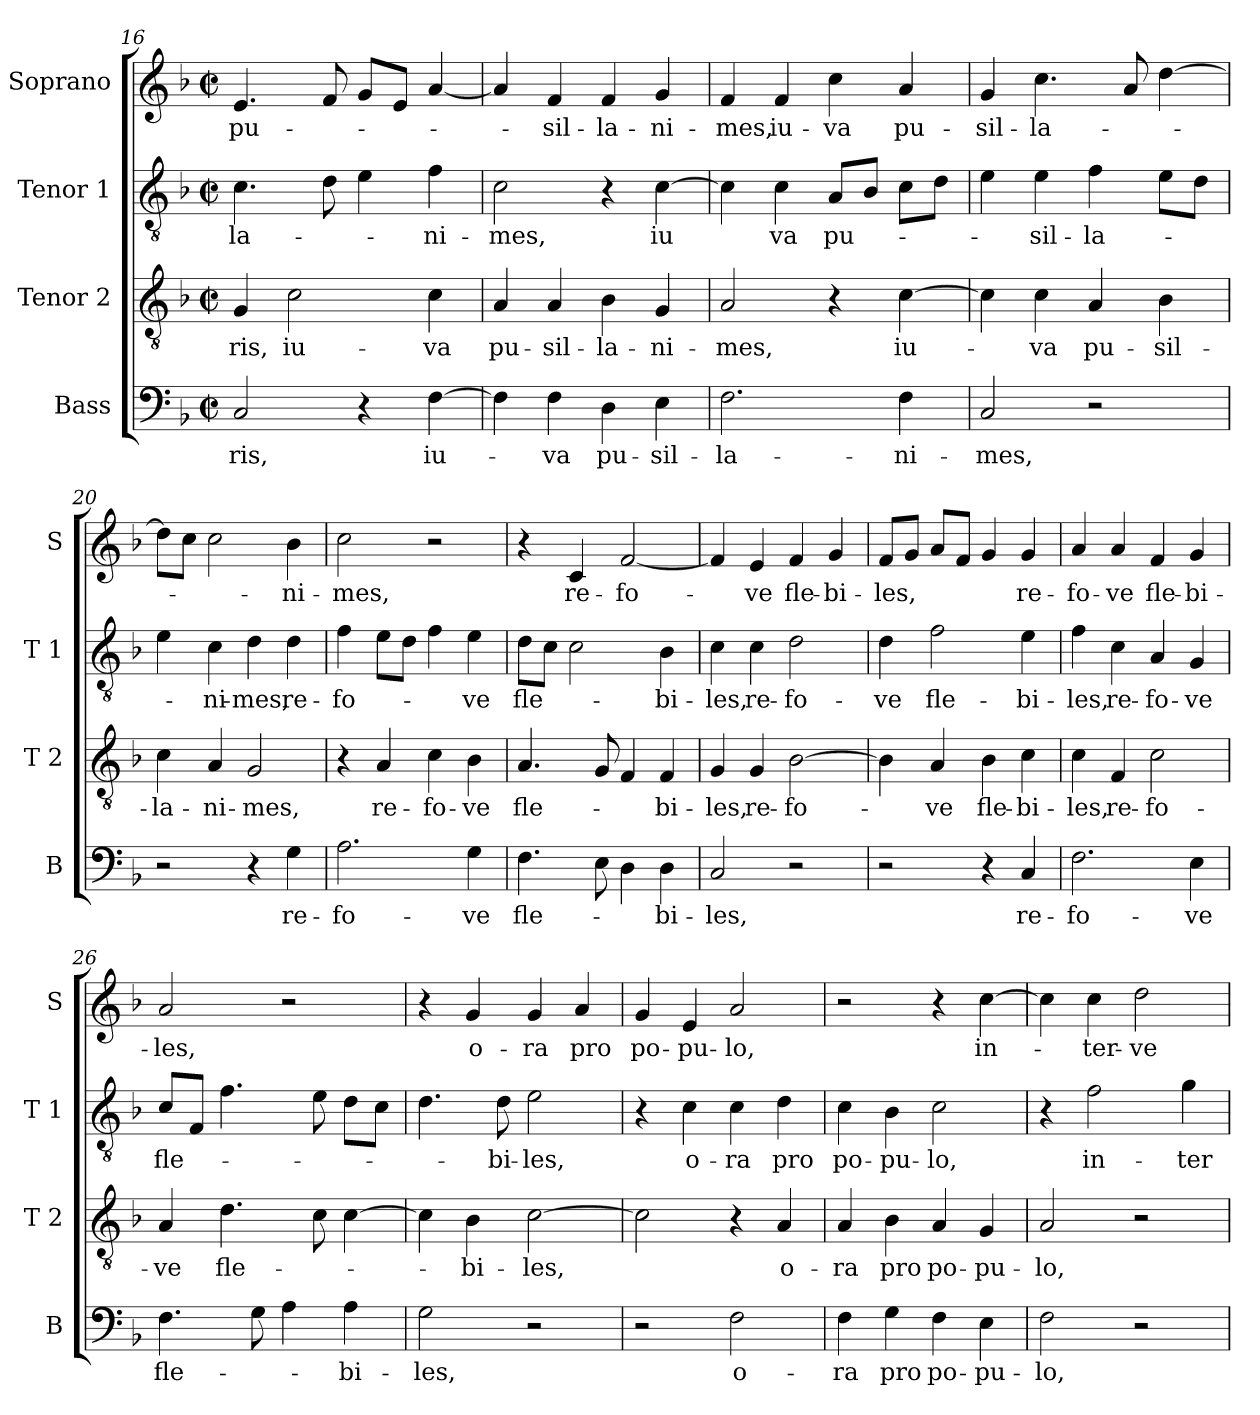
**kern	**text	**kern	**text	**kern	**text	**kern	**text
*part4	*part4	*part3	*part3	*part2	*part2	*part1	*part1
*staff4	*staff4	*staff3	*staff3	*staff2	*staff2	*staff1	*staff1
*I"Bass	*	*I"Tenor 2	*	*I"Tenor 1	*	*I"Soprano	*
*I'B	*	*I'T 2	*	*I'T 1	*	*I'S	*
*clefF4	*	*clefGv2	*	*clefGv2	*	*clefG2	*
*k[b-]	*	*k[b-]	*	*k[b-]	*	*k[b-]	*
*F:	*	*F:	*	*F:	*	*F:	*
*M2/2	*	*M2/2	*	*M2/2	*	*M2/2	*
*met(c|)	*	*met(c|)	*	*met(c|)	*	*met(c|)	*
=16	=16	=16	=16	=16	=16	=16	=16
!	!LO:LY:b	!	!LO:LY:b	!	!LO:LY:b	!	!LO:LY:b
2C/	-ris,	4G/	-ris,	4.c\	-la-	4.e/	pu-
!	!	!	!LO:LY:b	!	!	!	!
.	.	2c\	iu-	.	.	.	.
.	.	.	.	8d\	.	8f/	.
4r	.	.	.	4e\	.	8g/L	.
.	.	.	.	.	.	8e/J	.
!	!LO:LY:b	!	!LO:LY:b	!	!LO:LY:b	!	!
[4F\	iu-	4c\	-va	4f\	-ni-	[4a/	.
=17	=17	=17	=17	=17	=17	=17	=17
!	!	!	!LO:LY:b	!	!LO:LY:b	!	!
4F\]	.	4A/	pu-	2c\	-mes,	4a/]	.
!	!LO:LY:b	!	!LO:LY:b	!	!	!	!LO:LY:b
4F\	-va	4A/	-sil-	.	.	4f/	-sil-
!	!LO:LY:b	!	!LO:LY:b	!	!	!	!LO:LY:b
4D\	pu-	4B-\	-la-	4r	.	4f/	-la-
!	!LO:LY:b	!	!LO:LY:b	!	!LO:LY:b	!	!LO:LY:b
4E\	-sil-	4G/	-ni-	[4c\	iu	4g/	-ni-
=18	=18	=18	=18	=18	=18	=18	=18
!	!LO:LY:b	!	!LO:LY:b	!	!	!	!LO:LY:b
2.F\	-la-	2A/	-mes,	4c\]	.	4f/	-mes,
!	!	!	!	!	!LO:LY:b	!	!LO:LY:b
.	.	.	.	4c\	va	4f/	iu-
!	!	!	!	!	!LO:LY:b	!	!LO:LY:b
.	.	4r	.	8A/L	pu-	4cc\	-va
.	.	.	.	8B-/J	.	.	.
!	!LO:LY:b	!	!LO:LY:b	!	!	!	!LO:LY:b
4F\	-ni-	[4c\	iu-	8c\L	.	4a/	pu-
.	.	.	.	8d\J	.	.	.
!!LO:PB:g=z
=19	=19	=19	=19	=19	=19	=19	=19
!	!LO:LY:b	!	!	!	!	!	!LO:LY:b
2C/	-mes,	4c\]	.	4e\	.	4g/	-sil-
!	!	!	!LO:LY:b	!	!LO:LY:b	!	!LO:LY:b
.	.	4c\	-va	4e\	-sil-	4.cc\	-la-
!	!	!	!LO:LY:b	!	!LO:LY:b	!	!
2r	.	4A/	pu-	4f\	-la-	.	.
.	.	.	.	.	.	8a/	.
!	!	!	!LO:LY:b	!	!	!	!
.	.	4B-\	-sil-	8e\L	.	[4dd\	.
.	.	.	.	8d\J	.	.	.
=20	=20	=20	=20	=20	=20	=20	=20
!	!	!	!LO:LY:b	!	!	!	!
2r	.	4c\	-la-	4e\	.	8dd\L]	.
.	.	.	.	.	.	8cc\J	.
!	!	!	!LO:LY:b	!	!LO:LY:b	!	!
.	.	4A/	-ni-	4c\	-ni-	2cc\	.
!	!	!	!LO:LY:b	!	!LO:LY:b	!	!
4r	.	2G/	-mes,	4d\	-mes,	.	.
!	!LO:LY:b	!	!	!	!LO:LY:b	!	!LO:LY:b
4G\	re-	.	.	4d\	re-	4b-\	-ni-
=21	=21	=21	=21	=21	=21	=21	=21
!	!LO:LY:b	!	!	!	!LO:LY:b	!	!LO:LY:b
2.A\	-fo-	4r	.	4f\	-fo-	2cc\	-mes,
!	!	!	!LO:LY:b	!	!	!	!
.	.	4A/	re-	8e\L	.	.	.
.	.	.	.	8d\J	.	.	.
!	!	!	!LO:LY:b	!	!	!	!
.	.	4c\	-fo-	4f\	.	2r	.
!	!LO:LY:b	!	!LO:LY:b	!	!LO:LY:b	!	!
4G\	-ve	4B-\	-ve	4e\	-ve	.	.
=22	=22	=22	=22	=22	=22	=22	=22
!	!LO:LY:b	!	!LO:LY:b	!	!LO:LY:b	!	!
4.F\	fle-	4.A/	fle-	8d\L	fle-	4r	.
.	.	.	.	8c\J	.	.	.
!	!	!	!	!	!	!	!LO:LY:b
.	.	.	.	2c\	.	4c/	re-
8E\	.	8G/	.	.	.	.	.
!	!	!	!	!	!	!	!LO:LY:b
4D\	.	4F/	.	.	.	[2f/	-fo-
!	!LO:LY:b	!	!LO:LY:b	!	!LO:LY:b	!	!
4D\	-bi-	4F/	-bi-	4B-\	-bi-	.	.
=23	=23	=23	=23	=23	=23	=23	=23
!	!LO:LY:b	!	!LO:LY:b	!	!LO:LY:b	!	!
2C/	-les,	4G/	-les,	4c\	-les,	4f/]	.
!	!	!	!LO:LY:b	!	!LO:LY:b	!	!LO:LY:b
.	.	4G/	re-	4c\	re-	4e/	-ve
!	!	!	!LO:LY:b	!	!LO:LY:b	!	!LO:LY:b
2r	.	[2B-\	-fo-	2d\	-fo-	4f/	fle-
!	!	!	!	!	!	!	!LO:LY:b
.	.	.	.	.	.	4g/	-bi-
=24	=24	=24	=24	=24	=24	=24	=24
!	!	!	!	!	!LO:LY:b	!	!LO:LY:b
2r	.	4B-\]	.	4d\	-ve	8f/L	-les,
.	.	.	.	.	.	8g/J	.
!	!	!	!LO:LY:b	!	!LO:LY:b	!	!
.	.	4A/	-ve	2f\	fle-	8a/L	.
.	.	.	.	.	.	8f/J	.
!	!	!	!LO:LY:b	!	!	!	!
4r	.	4B-\	fle-	.	.	4g/	.
!	!LO:LY:b	!	!LO:LY:b	!	!LO:LY:b	!	!LO:LY:b
4C/	re-	4c\	-bi-	4e\	-bi-	4g/	re-
!!LO:LB:g=z
=25	=25	=25	=25	=25	=25	=25	=25
!	!LO:LY:b	!	!LO:LY:b	!	!LO:LY:b	!	!LO:LY:b
2.F\	-fo-	4c\	-les,	4f\	-les,	4a/	-fo-
!	!	!	!LO:LY:b	!	!LO:LY:b	!	!LO:LY:b
.	.	4F/	re-	4c\	re-	4a/	-ve
!	!	!	!LO:LY:b	!	!LO:LY:b	!	!LO:LY:b
.	.	2c\	-fo-	4A/	-fo-	4f/	fle-
!	!LO:LY:b	!	!	!	!LO:LY:b	!	!LO:LY:b
4E\	-ve	.	.	4G/	-ve	4g/	-bi-
=26	=26	=26	=26	=26	=26	=26	=26
!	!LO:LY:b	!	!LO:LY:b	!	!LO:LY:b	!	!LO:LY:b
4.F\	fle-	4A/	-ve	8c/L	fle-	2a/	-les,
.	.	.	.	8F/J	.	.	.
!	!	!	!LO:LY:b	!	!	!	!
.	.	4.d\	fle-	4.f\	.	.	.
8G\	.	.	.	.	.	.	.
4A\	.	.	.	.	.	2r	.
.	.	8c\	.	8e\	.	.	.
!	!LO:LY:b	!	!	!	!	!	!
4A\	-bi-	[4c\	.	8d\L	.	.	.
.	.	.	.	8c\J	.	.	.
=27	=27	=27	=27	=27	=27	=27	=27
!	!LO:LY:b	!	!	!	!	!	!
2G\	-les,	4c\]	.	4.d\	.	4r	.
!	!	!	!LO:LY:b	!	!	!	!LO:LY:b
.	.	4B-\	-bi-	.	.	4g/	o-
!	!	!	!	!	!LO:LY:b	!	!
.	.	.	.	8d\	-bi-	.	.
!	!	!	!LO:LY:b	!	!LO:LY:b	!	!LO:LY:b
2r	.	[2c\	-les,	2e\	-les,	4g/	-ra
!	!	!	!	!	!	!	!LO:LY:b
.	.	.	.	.	.	4a/	pro
=28	=28	=28	=28	=28	=28	=28	=28
!	!	!	!	!	!	!	!LO:LY:b
2r	.	2c\]	.	4r	.	4g/	po-
!	!	!	!	!	!LO:LY:b	!	!LO:LY:b
.	.	.	.	4c\	o-	4e/	-pu-
!	!LO:LY:b	!	!	!	!LO:LY:b	!	!LO:LY:b
2F\	o-	4r	.	4c\	-ra	2a/	-lo,
!	!	!	!LO:LY:b	!	!LO:LY:b	!	!
.	.	4A/	o-	4d\	pro	.	.
=29	=29	=29	=29	=29	=29	=29	=29
!	!LO:LY:b	!	!LO:LY:b	!	!LO:LY:b	!	!
4F\	-ra	4A/	-ra	4c\	po-	2r	.
!	!LO:LY:b	!	!LO:LY:b	!	!LO:LY:b	!	!
4G\	pro	4B-\	pro	4B-\	-pu-	.	.
!	!LO:LY:b	!	!LO:LY:b	!	!LO:LY:b	!	!
4F\	po-	4A/	po-	2c\	-lo,	4r	.
!	!LO:LY:b	!	!LO:LY:b	!	!	!	!LO:LY:b
4E\	-pu-	4G/	-pu-	.	.	[4cc\	in-
=30	=30	=30	=30	=30	=30	=30	=30
!	!LO:LY:b	!	!LO:LY:b	!	!	!	!
2F\	-lo,	2A/	-lo,	4r	.	4cc\]	.
!	!	!	!	!	!LO:LY:b	!	!LO:LY:b
.	.	.	.	2f\	in-	4cc\	-ter-
!	!	!	!	!	!	!	!LO:LY:b
2r	.	2r	.	.	.	2dd\	-ve-
!	!	!	!	!	!LO:LY:b	!	!
.	.	.	.	4g\	-ter-	.	.
=	=	=	=	=	=	=	=
*-	*-	*-	*-	*-	*-	*-	*-
